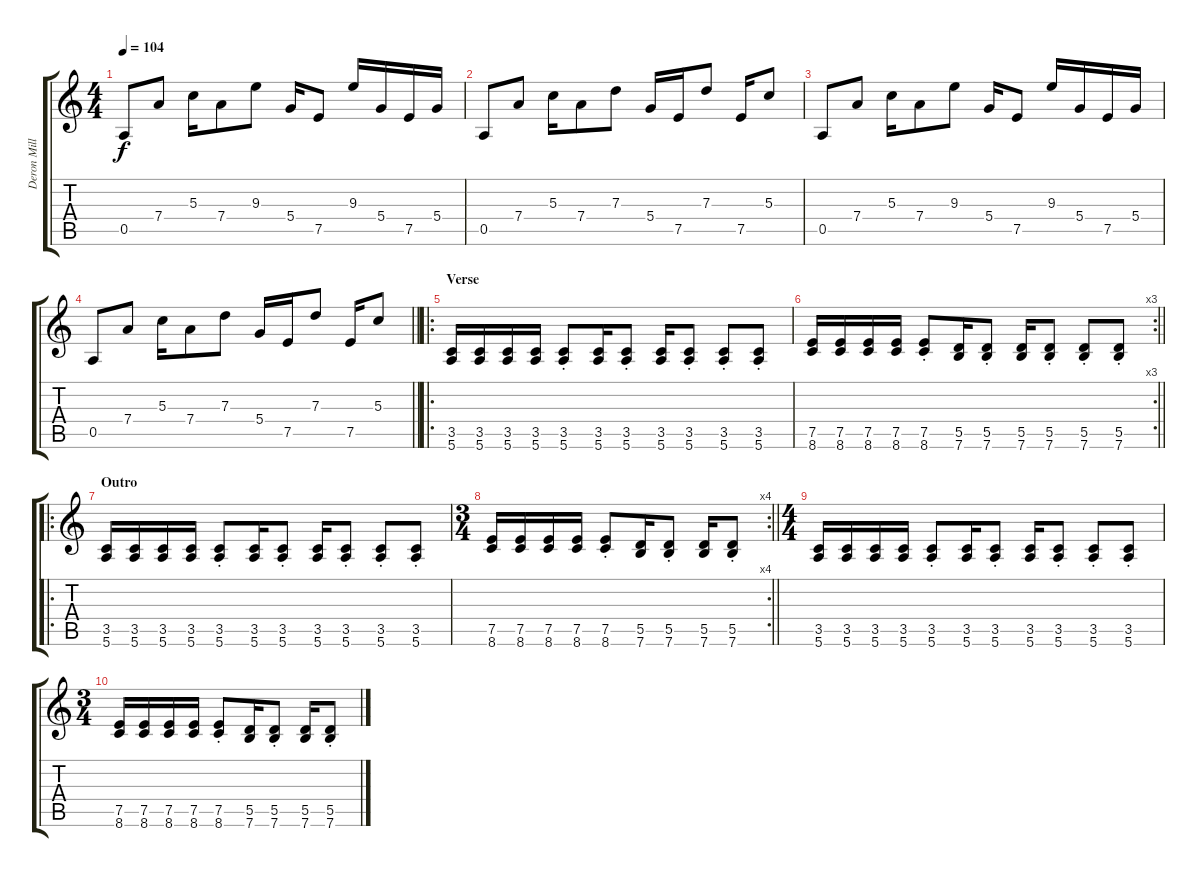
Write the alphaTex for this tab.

\track ("Deron Miller" "Deron Mill") {instrument distortionguitar}
\staff {score tabs}
\tuning (E4 B3 G3 D3 A2 E2) {hide}
\ts (4 4)
\tempo 104
\clef g2
\ks c
0.5.8{dy f} 7.4.8 5.3.16 7.4.8 9.3.8 5.4.16 7.5.8 9.3.16 5.4.16 7.5.16 5.4.16 |
0.5.8 7.4.8 5.3.16 7.4.8 7.3.8 5.4.16 7.5.16 7.3.8 7.5.16 5.3.8 |
0.5.8 7.4.8 5.3.16 7.4.8 9.3.8 5.4.16 7.5.8 9.3.16 5.4.16 7.5.16 5.4.16 |
\barLineRight lightlight
0.5.8 7.4.8 5.3.16 7.4.8 7.3.8 5.4.16 7.5.16 7.3.8 7.5.16 5.3.8 |
\ro
\section ("" "Verse")
(3.5 5.6).16 (3.5 5.6).16 (3.5 5.6).16 (3.5 5.6).16 (3.5{st} 5.6{st}).8 (3.5 5.6).16 (3.5{st} 5.6{st}).8 (3.5 5.6).16 (3.5{st} 5.6{st}).8 (3.5{st} 5.6{st}).8 (3.5{st} 5.6{st}).8 |
\rc 3
\barLineRight lightlight
(7.5 8.6).16 (7.5 8.6).16 (7.5 8.6).16 (7.5 8.6).16 (7.5{st} 8.6{st}).8 (5.5 7.6).16 (5.5{st} 7.6{st}).8 (5.5 7.6).16 (5.5{st} 7.6{st}).8 (5.5{st} 7.6{st}).8 (5.5{st} 7.6{st}).8 |
\ro
\section ("" "Outro")
(3.5 5.6).16 (3.5 5.6).16 (3.5 5.6).16 (3.5 5.6).16 (3.5{st} 5.6{st}).8 (3.5 5.6).16 (3.5{st} 5.6{st}).8 (3.5 5.6).16 (3.5{st} 5.6{st}).8 (3.5{st} 5.6{st}).8 (3.5{st} 5.6{st}).8 |
\rc 4
\ts (3 4)
\barLineRight lightlight
(7.5 8.6).16 (7.5 8.6).16 (7.5 8.6).16 (7.5 8.6).16 (7.5{st} 8.6{st}).8 (5.5 7.6).16 (5.5{st} 7.6{st}).8 (5.5 7.6).16 (5.5{st} 7.6{st}).8 |
\ts (4 4)
(3.5 5.6).16 (3.5 5.6).16 (3.5 5.6).16 (3.5 5.6).16 (3.5{st} 5.6{st}).8 (3.5 5.6).16 (3.5{st} 5.6{st}).8 (3.5 5.6).16 (3.5{st} 5.6{st}).8 (3.5{st} 5.6{st}).8 (3.5{st} 5.6{st}).8 |
\ts (3 4)
(7.5 8.6).16 (7.5 8.6).16 (7.5 8.6).16 (7.5 8.6).16 (7.5{st} 8.6{st}).8 (5.5 7.6).16 (5.5{st} 7.6{st}).8 (5.5 7.6).16 (5.5{st} 7.6{st}).8
